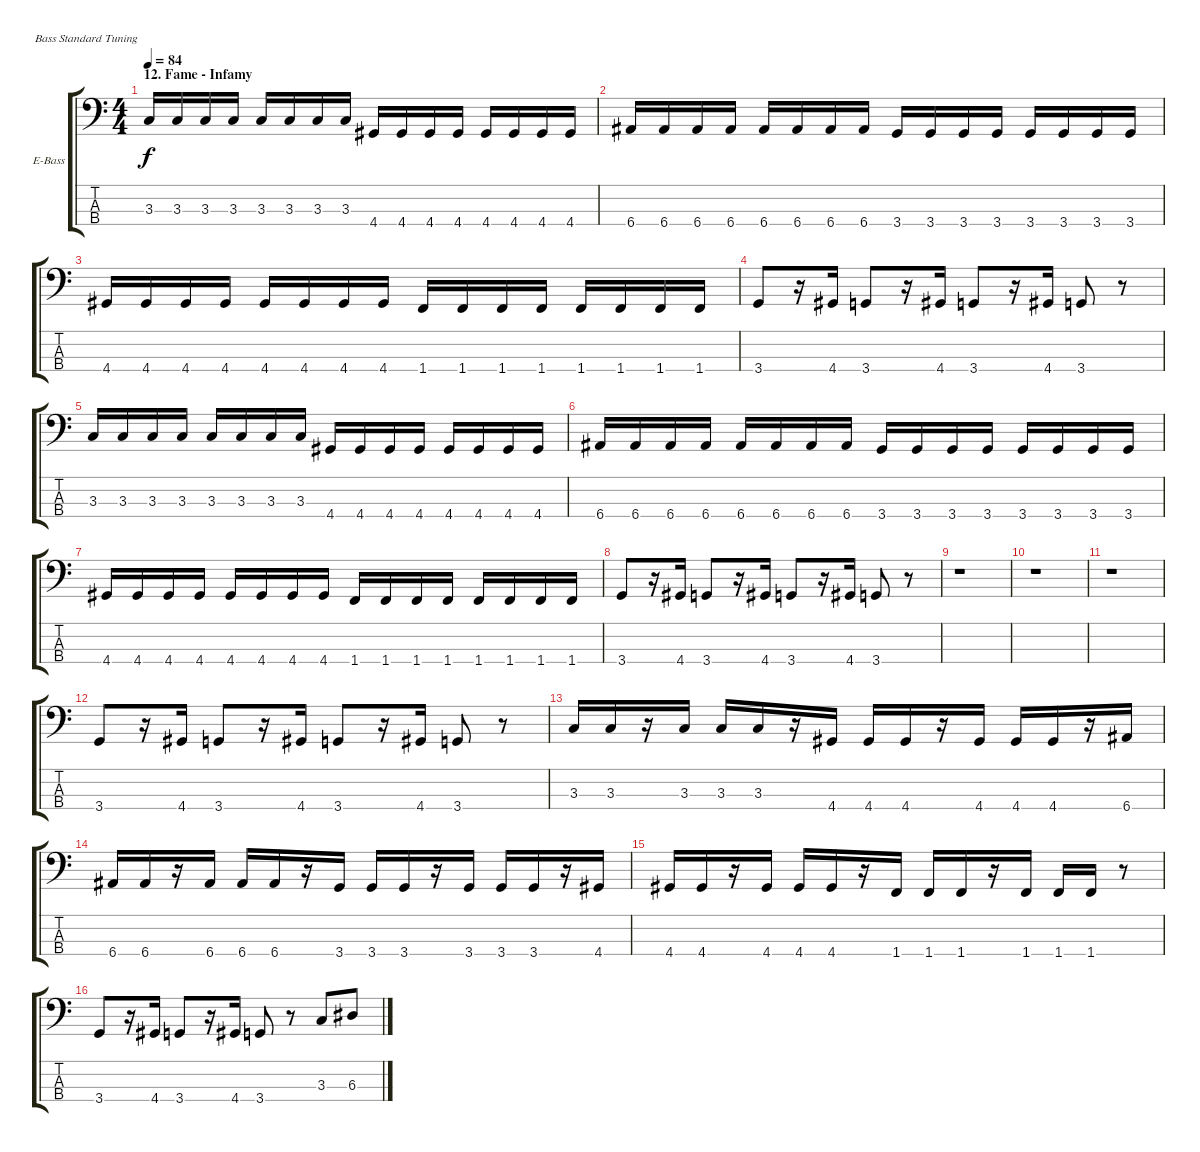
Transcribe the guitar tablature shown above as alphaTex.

\bracketExtendMode groupsimilarinstruments
\firstSystemTrackNameOrientation horizontal
\otherSystemsTrackNameOrientation horizontal
\track ("Bass STANDARD" "E-Bass") {solo instrument electricbasspick}
\staff {score tabs}
\tuning (G2 D2 A1 E1)
\ts (4 4)
\beaming (8 2 2 2 2)
\section ("" "12. Fame - Infamy")
\tempo 84
\clef f4
\ks c
3.3.16{dy f instrument electricbasspick} 3.3.16 3.3.16 3.3.16 3.3.16 3.3.16 3.3.16 3.3.16 4.4.16 4.4.16 4.4.16 4.4.16 4.4.16 4.4.16 4.4.16 4.4.16 |
6.4.16 6.4.16 6.4.16 6.4.16 6.4.16 6.4.16 6.4.16 6.4.16 3.4.16 3.4.16 3.4.16 3.4.16 3.4.16 3.4.16 3.4.16 3.4.16 |
4.4.16 4.4.16 4.4.16 4.4.16 4.4.16 4.4.16 4.4.16 4.4.16 1.4.16 1.4.16 1.4.16 1.4.16 1.4.16 1.4.16 1.4.16 1.4.16 |
3.4.8 r.16 4.4.16 3.4.8 r.16 4.4.16 3.4.8 r.16 4.4.16 3.4.8 r.8 |
3.3.16 3.3.16 3.3.16 3.3.16 3.3.16 3.3.16 3.3.16 3.3.16 4.4.16 4.4.16 4.4.16 4.4.16 4.4.16 4.4.16 4.4.16 4.4.16 |
6.4.16 6.4.16 6.4.16 6.4.16 6.4.16 6.4.16 6.4.16 6.4.16 3.4.16 3.4.16 3.4.16 3.4.16 3.4.16 3.4.16 3.4.16 3.4.16 |
4.4.16 4.4.16 4.4.16 4.4.16 4.4.16 4.4.16 4.4.16 4.4.16 1.4.16 1.4.16 1.4.16 1.4.16 1.4.16 1.4.16 1.4.16 1.4.16 |
3.4.8 r.16 4.4.16 3.4.8 r.16 4.4.16 3.4.8 r.16 4.4.16 3.4.8 r.8 |
r.1 |
r.1 |
r.1 |
3.4.8 r.16 4.4.16 3.4.8 r.16 4.4.16 3.4.8 r.16 4.4.16 3.4.8 r.8 |
3.3.16 3.3.16 r.16 3.3.16 3.3.16 3.3.16 r.16 4.4.16 4.4.16 4.4.16 r.16 4.4.16 4.4.16 4.4.16 r.16 6.4.16 |
6.4.16 6.4.16 r.16 6.4.16 6.4.16 6.4.16 r.16 3.4.16 3.4.16 3.4.16 r.16 3.4.16 3.4.16 3.4.16 r.16 4.4.16 |
4.4.16 4.4.16 r.16 4.4.16 4.4.16 4.4.16 r.16 1.4.16 1.4.16 1.4.16 r.16 1.4.16 1.4.16 1.4.16 r.8 |
3.4.8 r.16 4.4.16 3.4.8 r.16 4.4.16 3.4.8 r.8 3.3.8 6.3.8
